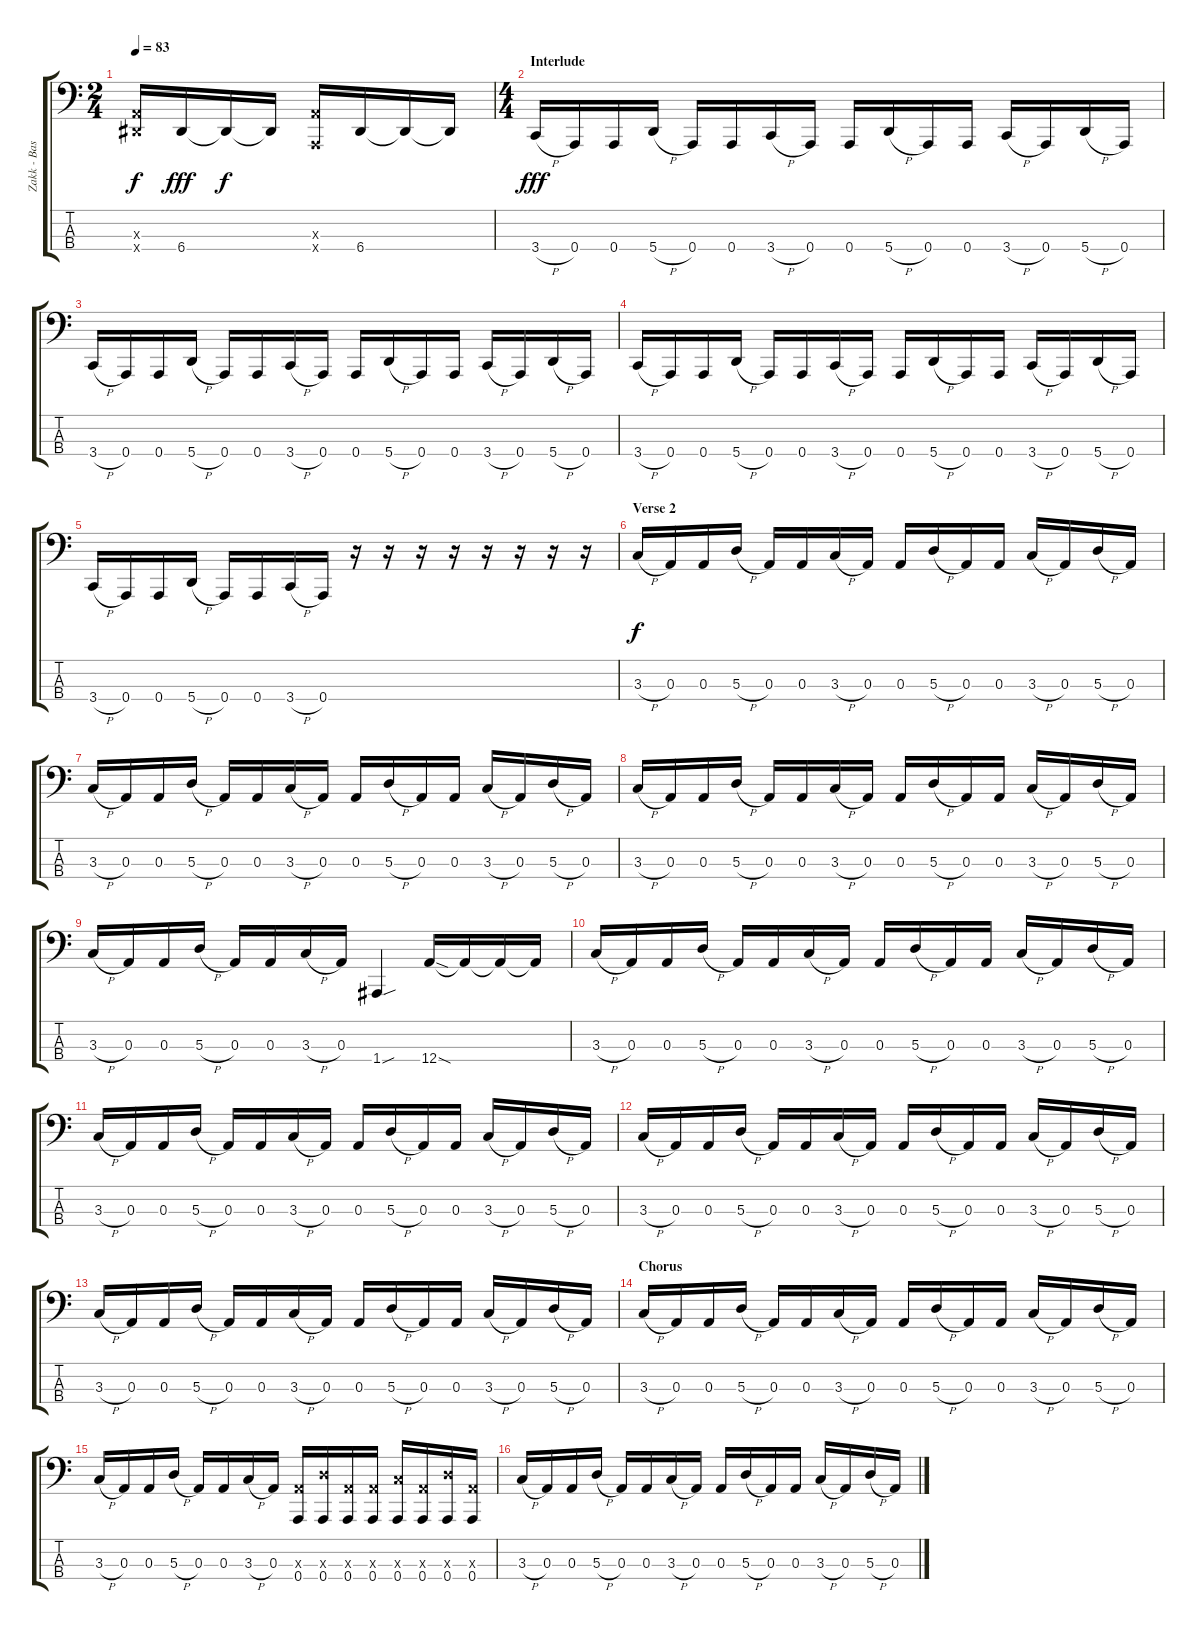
\track ("Zakk - Bass" "Zakk - Bas") {instrument fretlessbass}
\staff {score tabs}
\tuning (G2 D2 A1 A0) {hide}
\ts (2 4)
\tempo 83
\clef f4
\ks c
(0.3{x} 6.4{x}).16{dy f} 6.4.16{dy fff} 6.4{t}.16{dy f} 6.4{t}.16 (0.3{x} 0.4{x}).16 6.4.16 6.4{t}.16 6.4{t}.16 |
\ts (4 4)
\section ("" "Interlude")
3.4{h}.16{dy fff} 0.4.16 0.4.16 5.4{h}.16 0.4.16 0.4.16 3.4{h}.16 0.4.16 0.4.16 5.4{h}.16 0.4.16 0.4.16 3.4{h}.16 0.4.16 5.4{h}.16 0.4.16 |
3.4{h}.16 0.4.16 0.4.16 5.4{h}.16 0.4.16 0.4.16 3.4{h}.16 0.4.16 0.4.16 5.4{h}.16 0.4.16 0.4.16 3.4{h}.16 0.4.16 5.4{h}.16 0.4.16 |
3.4{h}.16 0.4.16 0.4.16 5.4{h}.16 0.4.16 0.4.16 3.4{h}.16 0.4.16 0.4.16 5.4{h}.16 0.4.16 0.4.16 3.4{h}.16 0.4.16 5.4{h}.16 0.4.16 |
3.4{h}.16 0.4.16 0.4.16 5.4{h}.16 0.4.16 0.4.16 3.4{h}.16 0.4.16 r.16 r.16 r.16 r.16 r.16 r.16 r.16 r.16 |
\section ("" "Verse 2")
3.3{h}.16{dy f instrument electricbassfinger} 0.3.16 0.3.16 5.3{h}.16 0.3.16 0.3.16 3.3{h}.16 0.3.16 0.3.16 5.3{h}.16 0.3.16 0.3.16 3.3{h}.16 0.3.16 5.3{h}.16 0.3.16 |
3.3{h}.16{instrument electricbassfinger} 0.3.16 0.3.16 5.3{h}.16 0.3.16 0.3.16 3.3{h}.16 0.3.16 0.3.16 5.3{h}.16 0.3.16 0.3.16 3.3{h}.16 0.3.16 5.3{h}.16 0.3.16 |
3.3{h}.16{instrument electricbassfinger} 0.3.16 0.3.16 5.3{h}.16 0.3.16 0.3.16 3.3{h}.16 0.3.16 0.3.16 5.3{h}.16 0.3.16 0.3.16 3.3{h}.16 0.3.16 5.3{h}.16 0.3.16 |
3.3{h}.16{instrument electricbassfinger} 0.3.16 0.3.16 5.3{h}.16 0.3.16 0.3.16 3.3{h}.16 0.3.16 1.4{sou}.4 12.4{sod}.16 12.4{t}.16 12.4{t}.16 12.4{t}.16 |
3.3{h}.16{instrument electricbassfinger} 0.3.16 0.3.16 5.3{h}.16 0.3.16 0.3.16 3.3{h}.16 0.3.16 0.3.16 5.3{h}.16 0.3.16 0.3.16 3.3{h}.16 0.3.16 5.3{h}.16 0.3.16 |
3.3{h}.16{instrument electricbassfinger} 0.3.16 0.3.16 5.3{h}.16 0.3.16 0.3.16 3.3{h}.16 0.3.16 0.3.16 5.3{h}.16 0.3.16 0.3.16 3.3{h}.16 0.3.16 5.3{h}.16 0.3.16 |
3.3{h}.16{instrument electricbassfinger} 0.3.16 0.3.16 5.3{h}.16 0.3.16 0.3.16 3.3{h}.16 0.3.16 0.3.16 5.3{h}.16 0.3.16 0.3.16 3.3{h}.16 0.3.16 5.3{h}.16 0.3.16 |
3.3{h}.16{instrument electricbassfinger} 0.3.16 0.3.16 5.3{h}.16 0.3.16 0.3.16 3.3{h}.16 0.3.16 0.3.16 5.3{h}.16 0.3.16 0.3.16 3.3{h}.16 0.3.16 5.3{h}.16 0.3.16 |
\section ("" "Chorus")
3.3{h}.16{instrument electricbassfinger} 0.3.16 0.3.16 5.3{h}.16 0.3.16 0.3.16 3.3{h}.16 0.3.16 0.3.16 5.3{h}.16 0.3.16 0.3.16 3.3{h}.16 0.3.16 5.3{h}.16 0.3.16 |
3.3{h}.16{instrument electricbassfinger} 0.3.16 0.3.16 5.3{h}.16 0.3.16 0.3.16 3.3{h}.16 0.3.16 (0.3{x} 0.4).16 (5.3{x} 0.4).16 (0.3{x} 0.4).16 (0.3{x} 0.4).16 (3.3{x} 0.4).16 (0.3{x} 0.4).16 (5.3{x} 0.4).16 (0.3{x} 0.4).16 |
3.3{h}.16{instrument electricbassfinger} 0.3.16 0.3.16 5.3{h}.16 0.3.16 0.3.16 3.3{h}.16 0.3.16 0.3.16 5.3{h}.16 0.3.16 0.3.16 3.3{h}.16 0.3.16 5.3{h}.16 0.3.16
